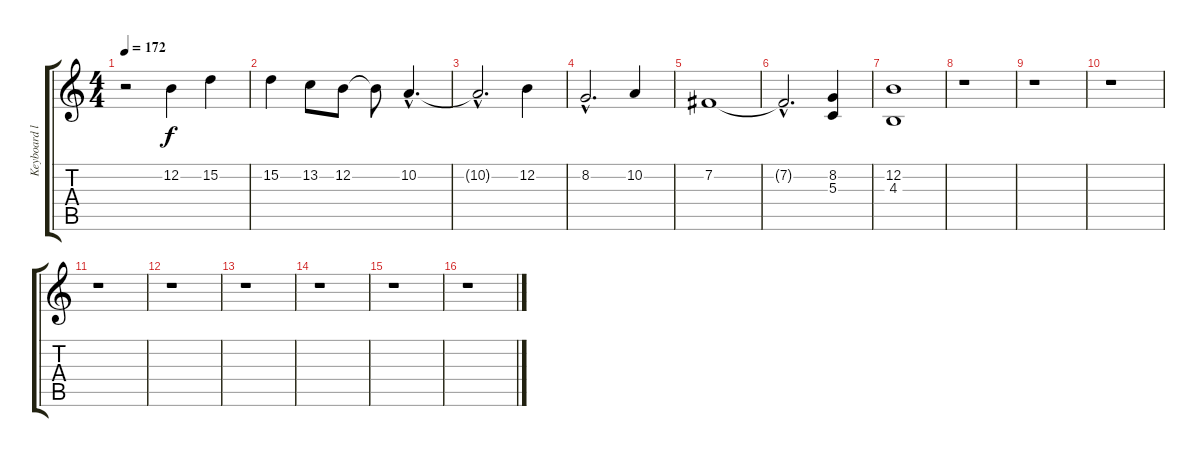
\track ("Keyboard l" "Keyboard l") {instrument acousticgrandpiano}
\staff {score tabs}
\tuning (E4 B3 G3 D3 A2 E2) {hide}
\ts (4 4)
\tempo 172
\clef g2
\ks c
r.2{dy f instrument acousticgrandpiano} 12.2.4{instrument banjo} 15.2.4 |
15.2.4 13.2.8 12.2.8 12.2{t}.8 10.2{hac}.4{d} |
10.2{hac t}.2{d} 12.2.4 |
8.2{hac}.2{d} 10.2.4 |
7.2.1 |
7.2{hac t}.2{d} (8.2 5.3).4 |
(12.2 4.3).1 |
r.1 |
r.1 |
r.1 |
r.1 |
r.1 |
r.1 |
r.1 |
r.1 |
r.1
